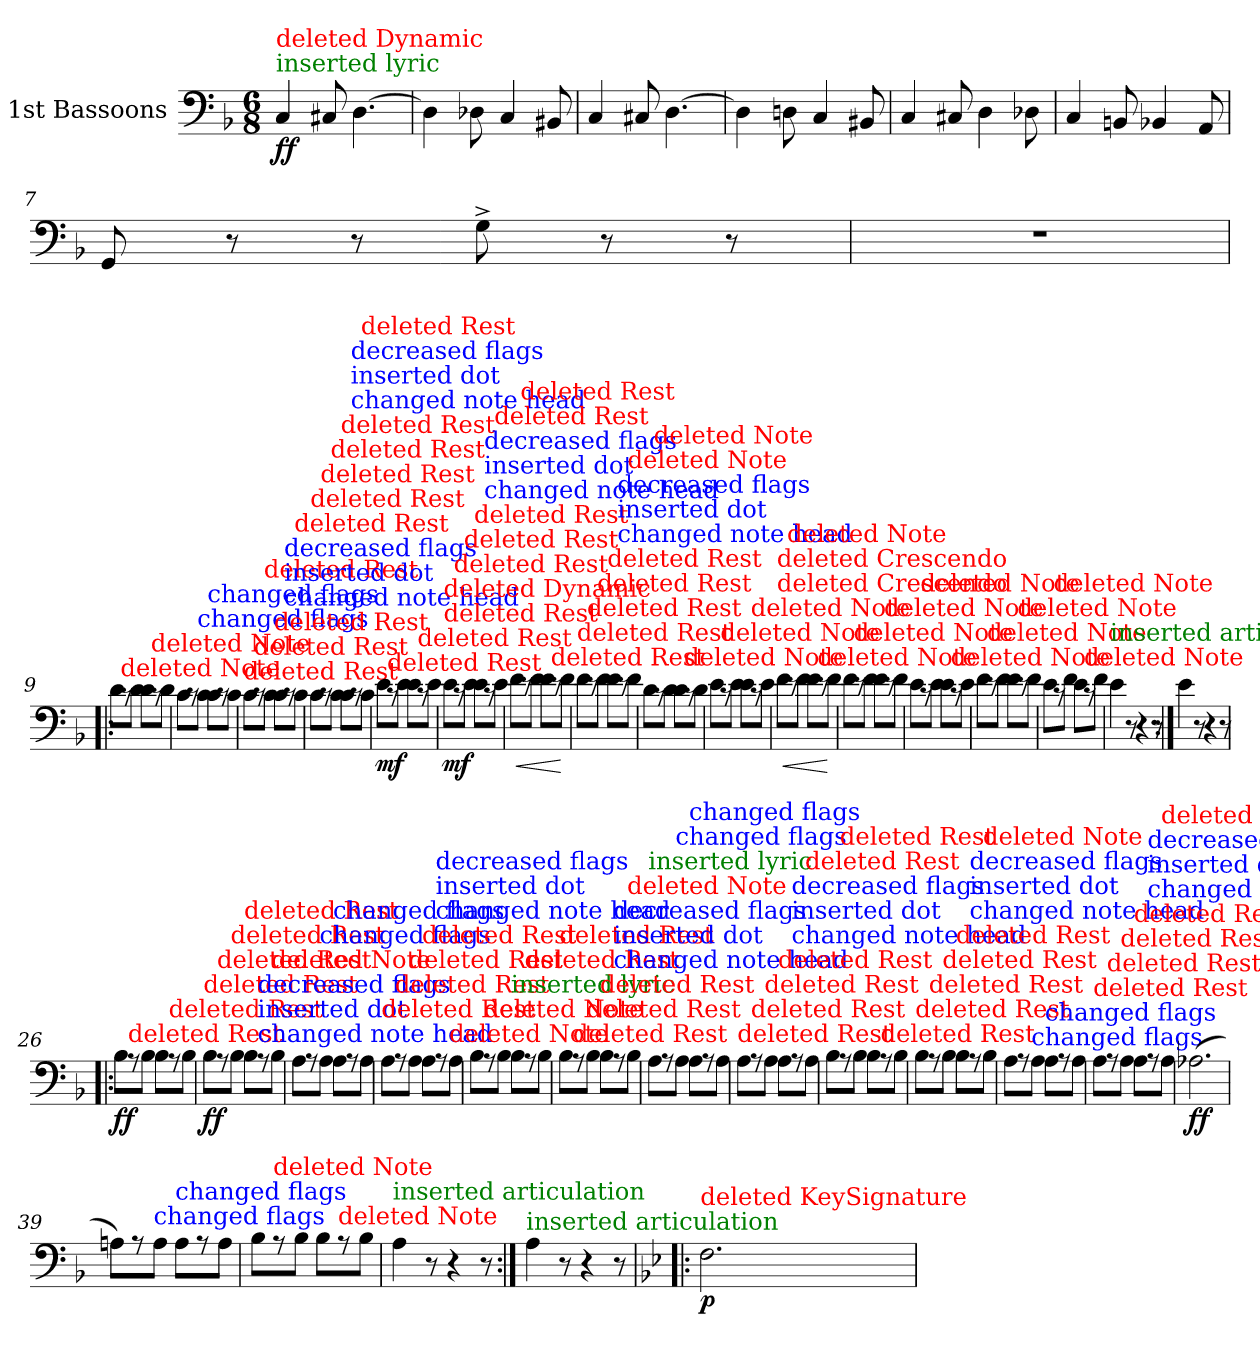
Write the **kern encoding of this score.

**kern	**dynam
*part1	*part1
*staff1	*staff1
*I"1st Bassoons	*
*I'1st Bsn.	*
*clefF4	*
*k[b-]	*
*M6/8	*
=1	=1
!LO:TX:color=#008000:t=inserted lyric	!
!LO:TX:color=#FF0000:t=deleted Dynamic	!
!	!LO:DY:b
4Ci/	ff
8C#X/	.
[4.D\	.
=2	=2
4D\]	.
8D-X\	.
4C/	.
8BB#X/	.
=3	=3
4C/	.
8C#X/	.
[4.D\	.
=4	=4
4D\]	.
8Dn\	.
4C/	.
8BB#X/	.
=5	=5
4C/	.
8C#X/	.
4D\	.
8D-X\	.
=6	=6
4C/	.
8BBn/	.
4BB-X/	.
8AA/	.
=7	=7
8GG/	.
8r	.
8r	.
8G^\	.
8r	.
8r	.
=8	=8
2.r	.
=9!|:	=9!|:
8d\L	.
!LO:TX:color=#FF0000:t=deleted Note	!
8r	.
8d\J	.
8d\L	.
!LO:TX:color=#FF0000:t=deleted Note	!
8r	.
8d\J	.
=10	=10
8c\L	.
8r	.
!LO:TX:color=#0000FF:t=changed flags	!
8cj\J	.
!LO:TX:color=#0000FF:t=changed flags	!
8cj\L	.
8r	.
8c\J	.
=11	=11
!LO:TX:color=#FF0000:t=deleted Rest	!
8cZ\L	.
!LO:TX:color=#FF0000:t=deleted Rest	!
8r	.
!LO:TX:color=#FF0000:t=deleted Rest	!
8cZ\J	.
!LO:TX:color=#FF0000:t=deleted Rest	!
8cZ\L	.
!LO:TX:color=#0000FF:t=changed note head	!
!LO:TX:color=#0000FF:t=inserted dot	!
!LO:TX:color=#0000FF:t=decreased flags	!
8r	.
!LO:TX:color=#FF0000:t=deleted Rest	!
8cZ\J	.
=12	=12
!LO:TX:color=#FF0000:t=deleted Rest	!
8cZ\L	.
!LO:TX:color=#FF0000:t=deleted Rest	!
8r	.
!LO:TX:color=#FF0000:t=deleted Rest	!
8cZ\J	.
!LO:TX:color=#FF0000:t=deleted Rest	!
8cZ\L	.
!LO:TX:color=#0000FF:t=changed note head	!
!LO:TX:color=#0000FF:t=inserted dot	!
!LO:TX:color=#0000FF:t=decreased flags	!
8r	.
!LO:TX:color=#FF0000:t=deleted Rest	!
8cZ\J	.
=13	=13
!	!LO:DY:b
8e\L	mf
!LO:TX:color=#FF0000:t=deleted Rest	!
8r	.
8e\J	.
8e\L	.
!LO:TX:color=#FF0000:t=deleted Rest	!
8r	.
8e\J	.
=14	=14
!LO:TX:color=#FF0000:t=deleted Rest	!
!LO:TX:color=#FF0000:t=deleted Dynamic	!
!	!LO:DY:b
8eZ\L	mf
!LO:TX:color=#FF0000:t=deleted Rest	!
8r	.
!LO:TX:color=#FF0000:t=deleted Rest	!
8eZ\J	.
!LO:TX:color=#FF0000:t=deleted Rest	!
8eZ\L	.
!LO:TX:color=#0000FF:t=changed note head	!
!LO:TX:color=#0000FF:t=inserted dot	!
!LO:TX:color=#0000FF:t=decreased flags	!
8r	.
!LO:TX:color=#FF0000:t=deleted Rest	!
8eZ\J	.
=15	=15
!	!LO:HP:b
8f\L	<
!LO:TX:color=#FF0000:t=deleted Rest	!
8r	.
8f\J	.
8f\L	.
!LO:TX:color=#FF0000:t=deleted Rest	!
8r	.
8f\J	.
.	[
=16	=16
!LO:TX:color=#FF0000:t=deleted Rest	!
8fZ\L	.
!LO:TX:color=#FF0000:t=deleted Rest	!
8r	.
!LO:TX:color=#FF0000:t=deleted Rest	!
8fZ\J	.
!LO:TX:color=#FF0000:t=deleted Rest	!
8fZ\L	.
!LO:TX:color=#0000FF:t=changed note head	!
!LO:TX:color=#0000FF:t=inserted dot	!
!LO:TX:color=#0000FF:t=decreased flags	!
8r	.
!LO:TX:color=#FF0000:t=deleted Note	!
8fZ\J	.
=17	=17
8d\L	.
!LO:TX:color=#FF0000:t=deleted Note	!
8r	.
8d\J	.
8d\L	.
!LO:TX:color=#FF0000:t=deleted Note	!
8r	.
8d\J	.
=18	=18
8e\L	.
!LO:TX:color=#FF0000:t=deleted Note	!
8r	.
8e\J	.
8e\L	.
!LO:TX:color=#FF0000:t=deleted Note	!
8r	.
8e\J	.
=19	=19
!LO:TX:color=#FF0000:t=deleted Crescendo	!
!LO:TX:color=#FF0000:t=deleted Crescendo	!
!	!LO:HP:b
8f\L	<
!LO:TX:color=#FF0000:t=deleted Note	!
8r	.
8f\J	.
8f\L	.
!LO:TX:color=#FF0000:t=deleted Note	!
8r	.
8f\J	.
.	[
=20	=20
8f\L	.
!LO:TX:color=#FF0000:t=deleted Note	!
8r	.
8f\J	.
8f\L	.
!LO:TX:color=#FF0000:t=deleted Note	!
8r	.
8f\J	.
=21	=21
8e\L	.
!LO:TX:color=#FF0000:t=deleted Note	!
8r	.
8e\J	.
8e\L	.
!LO:TX:color=#FF0000:t=deleted Note	!
8r	.
8e\J	.
=22	=22
8f\L	.
!LO:TX:color=#FF0000:t=deleted Note	!
8r	.
8f\J	.
8f\L	.
!LO:TX:color=#FF0000:t=deleted Note	!
8r	.
8f\J	.
=23	=23
8e\L	.
!LO:TX:color=#FF0000:t=deleted Note	!
8r	.
8f\J	.
8e\L	.
!LO:TX:color=#FF0000:t=deleted Note	!
8r	.
8f\J	.
=24	=24
!LO:TX:color=#008000:t=inserted articulation	!
4ei\	.
8r	.
4r	.
8r	.
=25:|!	=25:|!
4e\	.
8r	.
4r	.
8r	.
=26!|:	=26!|:
!	!LO:DY:b
8B-\L	ff
!LO:TX:color=#FF0000:t=deleted Rest	!
8r	.
8B-\J	.
8B-\L	.
!LO:TX:color=#FF0000:t=deleted Rest	!
8r	.
8B-\J	.
=27	=27
!LO:TX:color=#FF0000:t=deleted Rest	!
!	!LO:DY:b
8B-Z\L	ff
!LO:TX:color=#FF0000:t=deleted Rest	!
8r	.
!LO:TX:color=#FF0000:t=deleted Rest	!
8B-Z\J	.
!LO:TX:color=#FF0000:t=deleted Rest	!
8B-Z\L	.
!LO:TX:color=#0000FF:t=changed note head	!
!LO:TX:color=#0000FF:t=inserted dot	!
!LO:TX:color=#0000FF:t=decreased flags	!
8r	.
!LO:TX:color=#FF0000:t=deleted Note	!
8B-Z\J	.
=28	=28
8A\L	.
8r	.
!LO:TX:color=#0000FF:t=changed flags	!
8Aj\J	.
!LO:TX:color=#0000FF:t=changed flags	!
8Aj\L	.
8r	.
8A\J	.
=29	=29
!LO:TX:color=#FF0000:t=deleted Rest	!
8AZ\L	.
!LO:TX:color=#FF0000:t=deleted Rest	!
8r	.
!LO:TX:color=#FF0000:t=deleted Rest	!
8AZ\J	.
!LO:TX:color=#FF0000:t=deleted Rest	!
8AZ\L	.
!LO:TX:color=#0000FF:t=changed note head	!
!LO:TX:color=#0000FF:t=inserted dot	!
!LO:TX:color=#0000FF:t=decreased flags	!
8r	.
!LO:TX:color=#FF0000:t=deleted Note	!
8AZ\J	.
=30	=30
8B-\L	.
!LO:TX:color=#FF0000:t=deleted Note	!
8r	.
8B-\J	.
!LO:TX:color=#008000:t=inserted lyric	!
8B-i\L	.
!LO:TX:color=#FF0000:t=deleted Rest	!
8r	.
8B-\J	.
=31	=31
!LO:TX:color=#FF0000:t=deleted Rest	!
8B-Z\L	.
!LO:TX:color=#FF0000:t=deleted Rest	!
8r	.
!LO:TX:color=#FF0000:t=deleted Rest	!
8B-Z\J	.
!LO:TX:color=#FF0000:t=deleted Rest	!
8B-Z\L	.
!LO:TX:color=#0000FF:t=changed note head	!
!LO:TX:color=#0000FF:t=inserted dot	!
!LO:TX:color=#0000FF:t=decreased flags	!
8r	.
!LO:TX:color=#FF0000:t=deleted Note	!
8B-Z\J	.
=32	=32
!LO:TX:color=#008000:t=inserted lyric	!
8Ai\L	.
8r	.
!LO:TX:color=#0000FF:t=changed flags	!
8Aj\J	.
!LO:TX:color=#0000FF:t=changed flags	!
8Aj\L	.
8r	.
8A\J	.
=33	=33
!LO:TX:color=#FF0000:t=deleted Rest	!
8AZ\L	.
!LO:TX:color=#FF0000:t=deleted Rest	!
8r	.
!LO:TX:color=#FF0000:t=deleted Rest	!
8AZ\J	.
!LO:TX:color=#FF0000:t=deleted Rest	!
8AZ\L	.
!LO:TX:color=#0000FF:t=changed note head	!
!LO:TX:color=#0000FF:t=inserted dot	!
!LO:TX:color=#0000FF:t=decreased flags	!
8r	.
!LO:TX:color=#FF0000:t=deleted Rest	!
8AZ\J	.
=34	=34
8B-\L	.
!LO:TX:color=#FF0000:t=deleted Rest	!
8r	.
8B-\J	.
8B-\L	.
!LO:TX:color=#FF0000:t=deleted Rest	!
8r	.
8B-\J	.
=35	=35
!LO:TX:color=#FF0000:t=deleted Rest	!
8B-Z\L	.
!LO:TX:color=#FF0000:t=deleted Rest	!
8r	.
!LO:TX:color=#FF0000:t=deleted Rest	!
8B-Z\J	.
!LO:TX:color=#FF0000:t=deleted Rest	!
8B-Z\L	.
!LO:TX:color=#0000FF:t=changed note head	!
!LO:TX:color=#0000FF:t=inserted dot	!
!LO:TX:color=#0000FF:t=decreased flags	!
8r	.
!LO:TX:color=#FF0000:t=deleted Note	!
8B-Z\J	.
=36	=36
8A\L	.
8r	.
!LO:TX:color=#0000FF:t=changed flags	!
8Aj\J	.
!LO:TX:color=#0000FF:t=changed flags	!
8Aj\L	.
8r	.
8A\J	.
=37	=37
!LO:TX:color=#FF0000:t=deleted Rest	!
8AZ\L	.
!LO:TX:color=#FF0000:t=deleted Rest	!
8r	.
!LO:TX:color=#FF0000:t=deleted Rest	!
8AZ\J	.
!LO:TX:color=#FF0000:t=deleted Rest	!
8AZ\L	.
!LO:TX:color=#0000FF:t=changed note head	!
!LO:TX:color=#0000FF:t=inserted dot	!
!LO:TX:color=#0000FF:t=decreased flags	!
8r	.
!LO:TX:color=#FF0000:t=deleted Note	!
8AZ\J	.
=38	=38
!	!LO:DY:b
(>2.A-X\	ff
=39	=39
8An\L)	.
8r	.
!LO:TX:color=#0000FF:t=changed flags	!
8Aj\J	.
!LO:TX:color=#0000FF:t=changed flags	!
8Aj\L	.
8r	.
8A\J	.
=40	=40
8B-\L	.
!LO:TX:color=#FF0000:t=deleted Note	!
8r	.
8B-\J	.
8B-\L	.
!LO:TX:color=#FF0000:t=deleted Note	!
8r	.
8B-\J	.
=41	=41
!LO:TX:color=#008000:t=inserted articulation	!
4Ai\	.
8r	.
4r	.
8r	.
=42:|!	=42:|!
!LO:TX:color=#008000:t=inserted articulation	!
4Ai\	.
8r	.
4r	.
8r	.
=43!|:	=43!|:
*k[b-e-]	*
!LO:TX:color=#FF0000:t=deleted KeySignature	!
!	!LO:DY:b
2.F\	p
=	=
*-	*-
